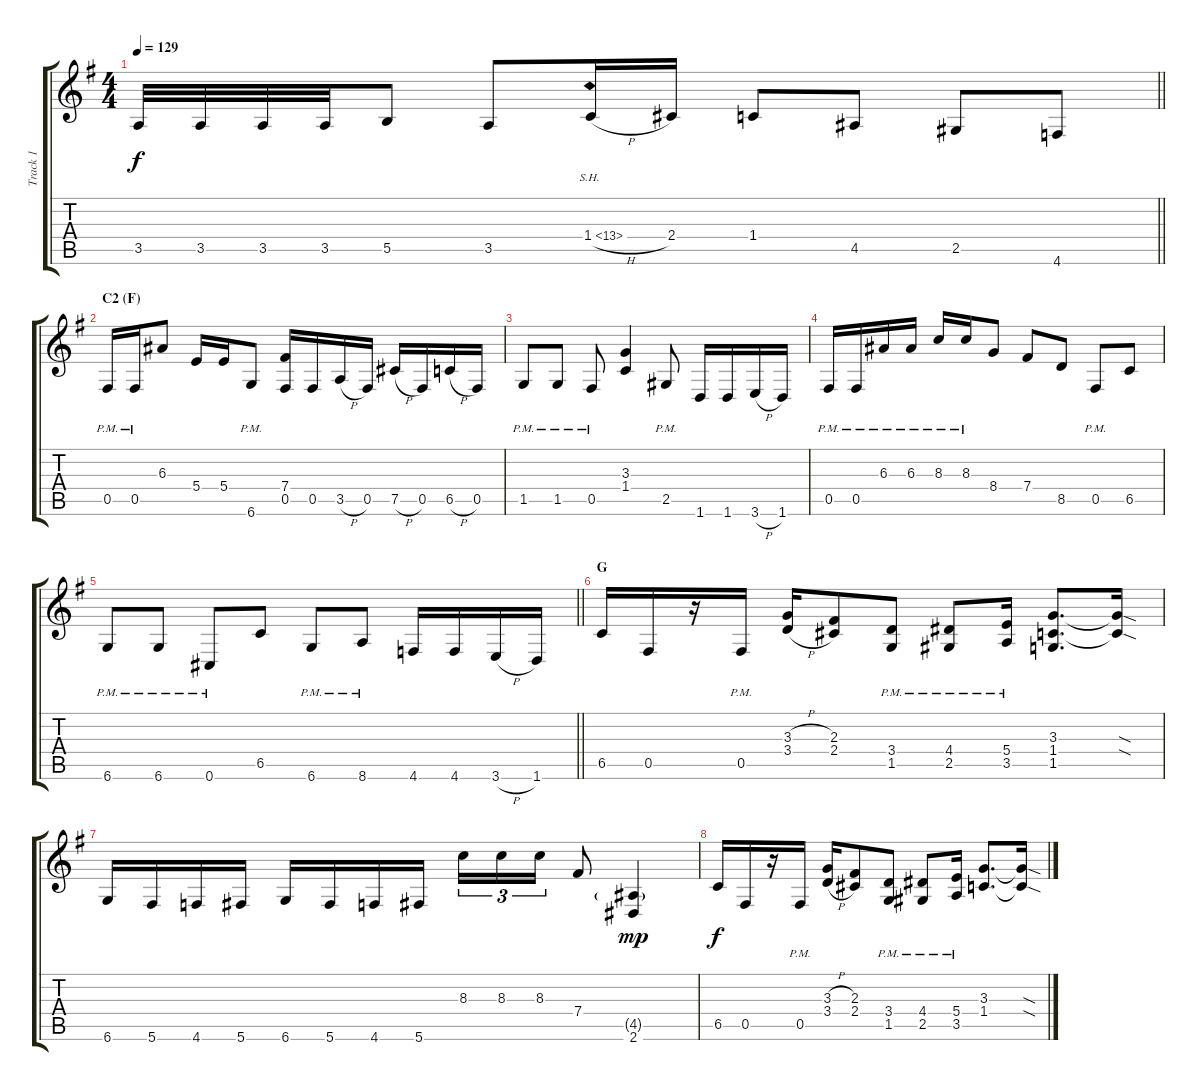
\track ("Track 1" "Track 1") {instrument distortionguitar}
\staff {score tabs}
\tuning (Db4 Ab3 E3 B2 Gb2 Db2) {hide}
\ts (4 4)
\tempo 129
\clef g2
\barLineRight lightlight
\ks eminor
3.5.32{dy f} 3.5.32 3.5.32 3.5.32 5.5.8 3.5.8 1.4{sh 12 h}.16 2.4.16 1.4.8 4.5.8 2.5.8 4.6.8 |
\section ("" "C2 (F)")
0.5{pm}.16 0.5{pm}.16 6.3.8 5.4.16 5.4.16 6.6{pm}.8 (7.4 0.5).16 0.5.16 3.5{h}.16 0.5.16 7.5{h}.16 0.5.16 6.5{h}.16 0.5.16 |
1.5{pm}.8 1.5{pm}.8 0.5{pm}.8 (3.3 1.4).4 2.5{pm}.8 1.6.16 1.6.16 3.6{h}.16 1.6.16 |
0.5{pm}.16 0.5{pm}.16 6.3{pm}.16 6.3{pm}.16 8.3{pm}.16 8.3{pm}.16 8.4.8 7.4.8 8.5.8 0.5{pm}.8 6.5.8 |
\barLineRight lightlight
6.6{pm}.8 6.6{pm}.8 0.6{pm}.8 6.5.8 6.6{pm}.8 8.6{pm}.8 4.6.16 4.6.16 3.6{h}.16 1.6.16 |
\section ("" "G")
6.5.16 0.5.16 r.16 0.5{pm}.16 (3.3{h} 3.4{h}).16 (2.3 2.4).8 (3.4{pm} 1.5{pm}).8 (4.4{pm} 2.5{pm}).8 (5.4{pm} 3.5{pm}).16 (3.3 1.4 1.5).8{d} (3.3{sod t} 1.4{sod t}).16 |
6.6.16 5.6.16 4.6.16 5.6.16 6.6.16 5.6.16 4.6.16 5.6.16 8.3.16{tu (3 2)} 8.3.16{tu (3 2)} 8.3.16{tu (3 2)} 7.4.8 (4.5{g} 2.6).4{dy mp} |
6.5.16{dy f} 0.5.16 r.16 0.5{pm}.16 (3.3{h} 3.4{h}).16 (2.3 2.4).8 (3.4{pm} 1.5{pm}).8 (4.4{pm} 2.5{pm}).8 (5.4{pm} 3.5{pm}).16 (3.3 1.4).8{d} (3.3{sod t} 1.4{sod t}).16
